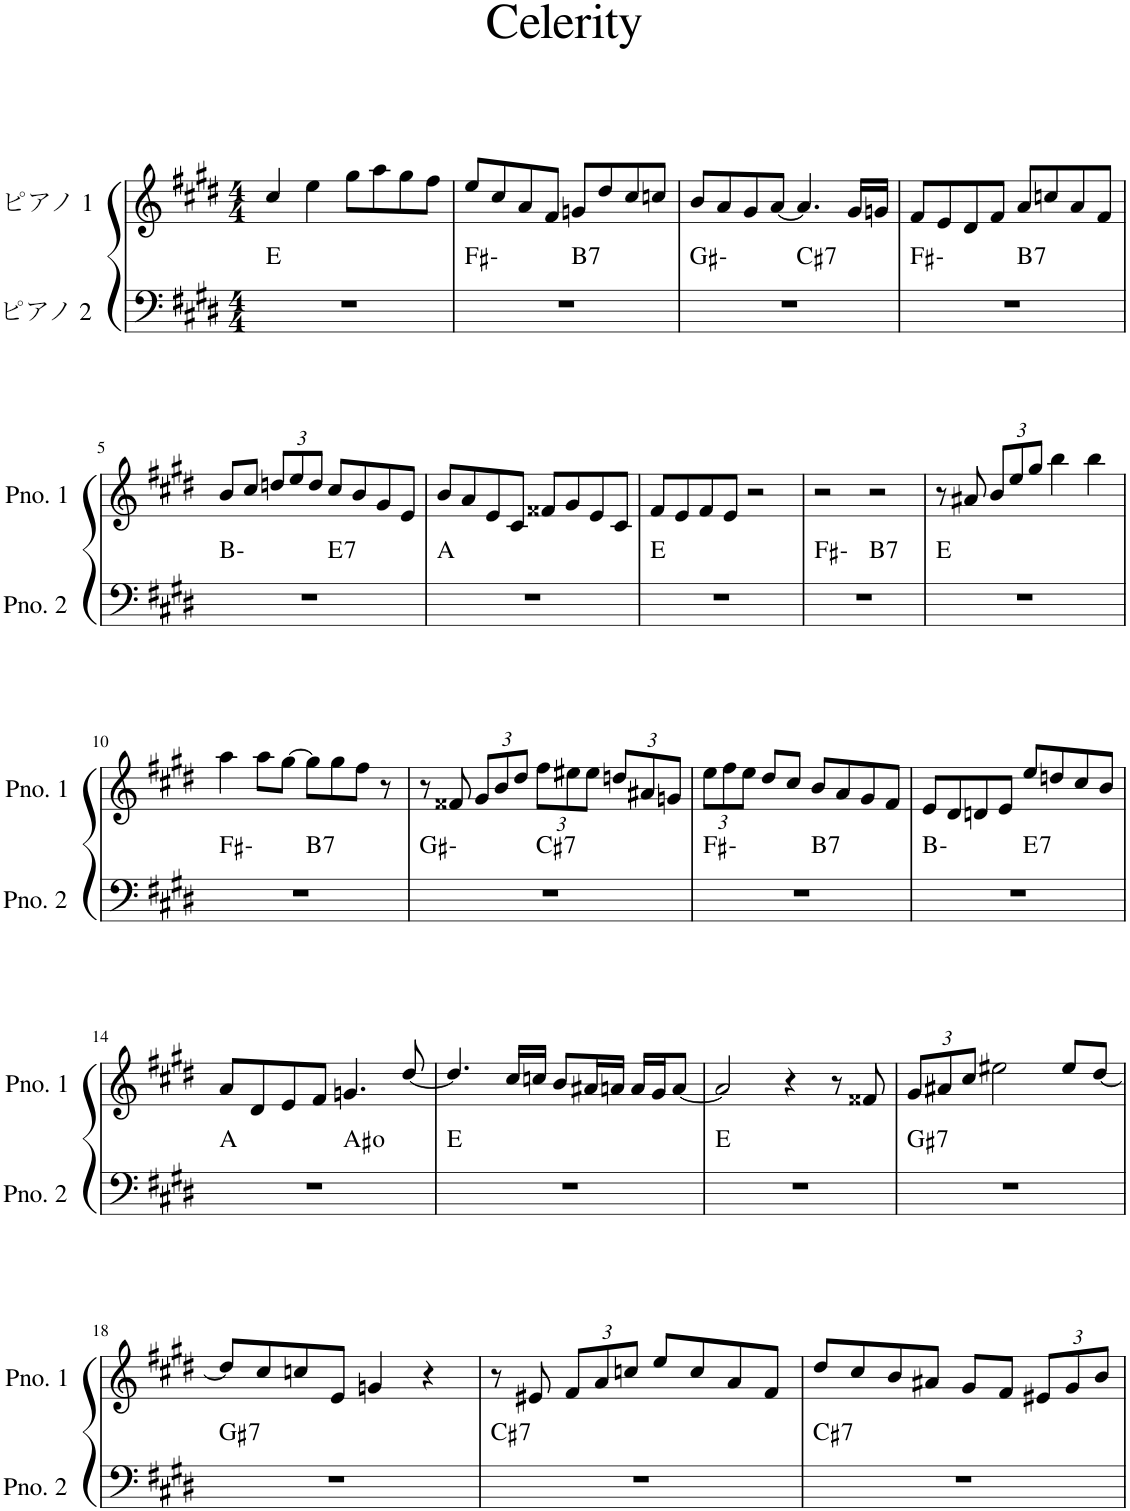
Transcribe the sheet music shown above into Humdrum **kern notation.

**kern	**harte	**kern
*part2	*part2	*part1
*staff2	*	*staff1
*I"ピアノ 2	*	*I"ピアノ 1
*clefF4	*	*clefG2
*k[f#c#g#d#]	*	*k[f#c#g#d#]
*M4/4	*	*M4/4
=1	=1	=1
1r	E:maj	4cc#/
.	.	4ee\
.	.	8gg#\L
.	.	8aa\
.	.	8gg#\
.	.	8ff#\J
=2	=2	=2
*^	*	*
1r	2ryy	F#:min	8ee/L
.	.	.	8cc#/
.	.	.	8a/
.	.	.	8f#/J
!	!	!LO:H:kt=7	!
.	2ryy	B:7	8gn/L
.	.	.	8dd#/
.	.	.	8cc#/
.	.	.	8ccn/J
=3	=3	=3	=3
1r	2ryy	G#:min	8b/L
.	.	.	8a/
.	.	.	8g#/
.	.	.	[8a/J
!	!	!LO:H:kt=7	!
.	2ryy	C#:7	4.a/]
.	.	.	16g#/LL
.	.	.	16gn/JJ
=4	=4	=4	=4
1r	2ryy	F#:min	8f#/L
.	.	.	8e/
.	.	.	8d#/
.	.	.	8f#/J
!	!	!LO:H:kt=7	!
.	2ryy	B:7	8a/L
.	.	.	8ccn/
.	.	.	8a/
.	.	.	8f#/J
!!LO:LB:g=z
=5	=5	=5	=5
1r	2ryy	B:min	8b/L
.	.	.	8cc#/J
*	*	*	*Xbrackettup
.	.	.	12ddn/L
.	.	.	12ee/
.	.	.	12dd/J
!	!	!LO:H:kt=7	!
.	2ryy	E:7	8cc#/L
.	.	.	8b/
.	.	.	8g#/
.	.	.	8e/J
*v	*v	*	*
=6	=6	=6
1r	A:maj	8b/L
.	.	8a/
.	.	8e/
.	.	8c#/J
.	.	8f##X/L
.	.	8g#/
.	.	8e/
.	.	8c#/J
=7	=7	=7
1r	E:maj	8f#/L
.	.	8e/
.	.	8f#/
.	.	8e/J
.	.	2r
=8	=8	=8
*^	*	*
1r	2ryy	F#:min	2r
!	!	!LO:H:kt=7	!
.	2ryy	B:7	2r
*v	*v	*	*
=9	=9	=9
1r	E:maj	8r
.	.	8a#X/
.	.	12b/L
.	.	12ee/
.	.	12gg#/J
.	.	4bb\
.	.	4bb\
!!LO:LB:g=z
=10	=10	=10
*^	*	*
1r	2ryy	F#:min	4aa\
.	.	.	8aa\L
.	.	.	[8gg#\J
!	!	!LO:H:kt=7	!
.	2ryy	B:7	8gg#\L]
.	.	.	8gg#\
.	.	.	8ff#\J
.	.	.	8r
=11	=11	=11	=11
1r	2ryy	G#:min	8r
.	.	.	8f##X/
.	.	.	12g#/L
.	.	.	12b/
.	.	.	12dd#/J
!	!	!LO:H:kt=7	!
.	2ryy	C#:7	12ff#\L
.	.	.	12ee#X\
.	.	.	12ee#\J
.	.	.	12ddn/L
.	.	.	12a#X/
.	.	.	12gn/J
=12	=12	=12	=12
1r	2ryy	F#:min	12ee\L
.	.	.	12ff#\
.	.	.	12ee\J
.	.	.	8dd#/L
.	.	.	8cc#/J
!	!	!LO:H:kt=7	!
.	2ryy	B:7	8b/L
.	.	.	8a/
.	.	.	8g#/
.	.	.	8f#/J
=13	=13	=13	=13
1r	2ryy	B:min	8e/L
.	.	.	8d#/
.	.	.	8dn/
.	.	.	8e/J
!	!	!LO:H:kt=7	!
.	2ryy	E:7	8ee/L
.	.	.	8ddn/
.	.	.	8cc#/
.	.	.	8b/J
!!LO:LB:g=z
=14	=14	=14	=14
1r	2ryy	A:maj	8a/L
.	.	.	8d#/
.	.	.	8e/
.	.	.	8f#/J
.	2ryy	A#:dim	4.gn/
.	.	.	[8dd#/
*v	*v	*	*
=15	=15	=15
1r	E:maj	4.dd#/]
.	.	16cc#/LL
.	.	16ccn/JJ
.	.	8b/L
.	.	16a#X/L
.	.	16an/JJ
.	.	16a/LL
.	.	16g#/J
.	.	[8a/J
=16	=16	=16
1r	E:maj	2a/]
.	.	4r
.	.	8r
.	.	8f##X/
=17	=17	=17
!	!LO:H:kt=7	!
1r	G#:7	12g#/L
.	.	12a#X/
.	.	12cc#/J
.	.	2ee#X\
.	.	8ee#/L
.	.	[8dd#/J
!!LO:LB:g=z
=18	=18	=18
!	!LO:H:kt=7	!
1r	G#:7	8dd#/L]
.	.	8cc#/
.	.	8ccn/
.	.	8e/J
.	.	4gn/
.	.	4r
=19	=19	=19
!	!LO:H:kt=7	!
1r	C#:7	8r
.	.	8e#X/
.	.	12f#/L
.	.	12a/
.	.	12ccn/J
.	.	8ee/L
.	.	8cc/
.	.	8a/
.	.	8f#/J
=20	=20	=20
!	!LO:H:kt=7	!
1r	C#:7	8dd#/L
.	.	8cc#/
.	.	8b/
.	.	8a#X/J
.	.	8g#/L
.	.	8f#/J
.	.	12e#X/L
.	.	12g#/
.	.	12b/J
=	=	=
*-	*-	*-
